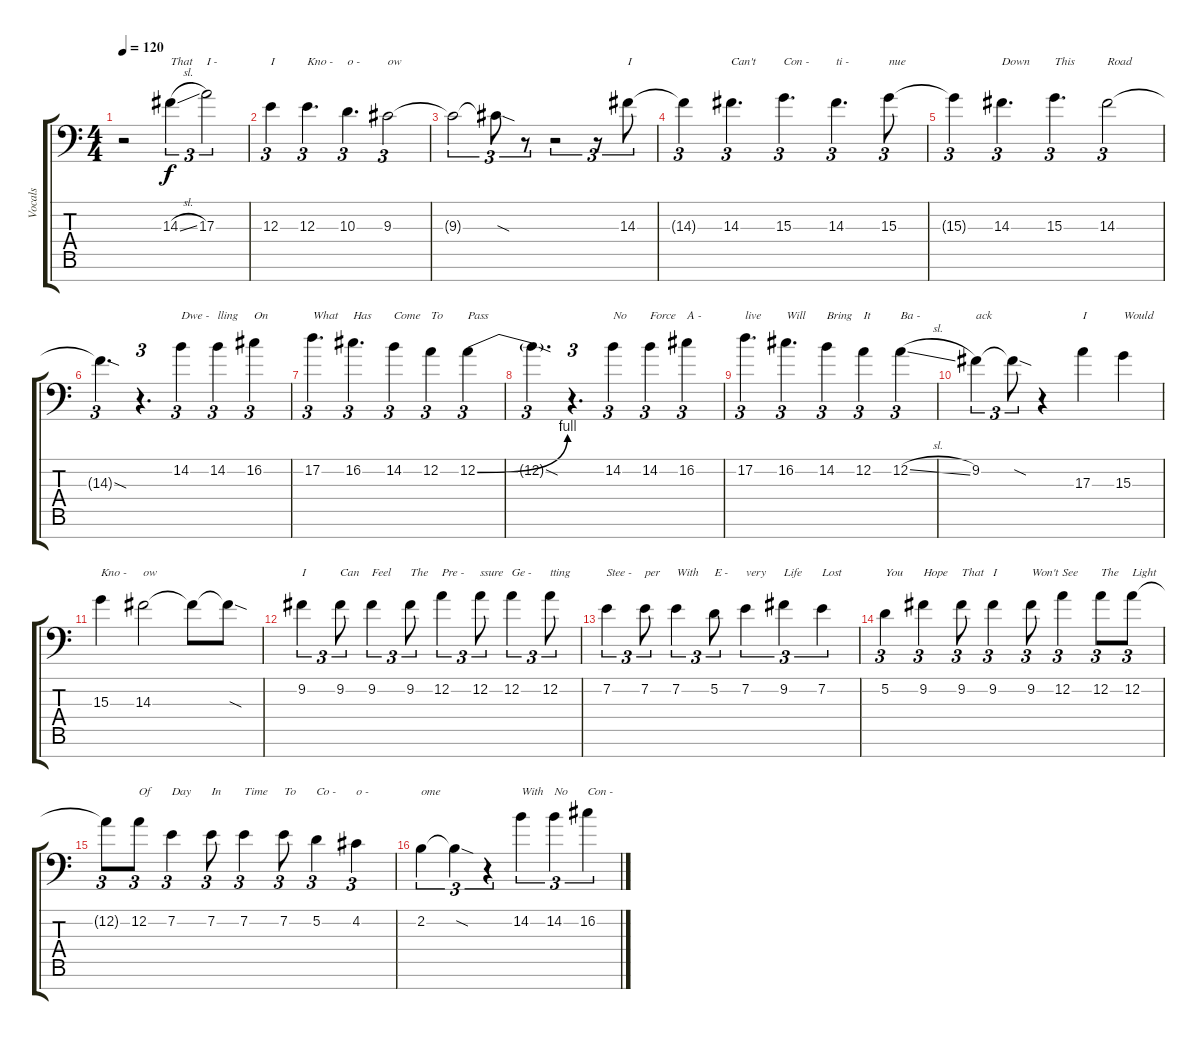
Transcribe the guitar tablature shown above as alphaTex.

\track ("Vocals" "Vocals") {instrument bassoon}
\staff {score tabs}
\tuning (D4 A3 E3 D3 A2 E2 A1) {hide}
\ts (4 4)
\tempo 120
\clef f4
\ks c
r.2{dy f} 14.3{sl}.4{tu (3 2) txt "That"} 17.3.2{tu (3 2) txt "I - "} |
12.3.4{tu (3 2) txt "I"} 12.3.4{d tu (3 2) txt "Kno - "} 10.3.4{d tu (3 2) txt "o - "} 9.3.2{tu (3 2) txt "ow"} |
9.3{t}.2{tu (3 2)} 9.3{sod t}.8{tu (3 2)} r.8{tu (3 2)} r.2{tu (3 2)} r.8{tu (3 2)} 14.3.8{tu (3 2) txt "I"} |
14.3{t}.4{tu (3 2)} 14.3.4{d tu (3 2) txt "Can't"} 15.3.4{d tu (3 2) txt "Con - "} 14.3.4{d tu (3 2) txt "ti - "} 15.3.8{tu (3 2) txt "nue"} |
15.3{t}.4{tu (3 2)} 14.3.4{d tu (3 2) txt "Down"} 15.3.4{d tu (3 2) txt "This"} 14.3.2{tu (3 2) txt "Road"} |
14.3{sod t}.4{d tu (3 2)} r.4{d tu (3 2)} 14.2.4{tu (3 2) txt "Dwe - "} 14.2.4{tu (3 2) txt "lling"} 16.2.4{tu (3 2) txt "On"} |
17.2.4{d tu (3 2) txt "What"} 16.2.4{d tu (3 2) txt "Has"} 14.2.4{tu (3 2) txt "Come"} 12.2.4{tu (3 2) txt "To"} 12.2{be (bend 0 0 60 4)}.4{tu (3 2) txt "Pass"} |
12.2{sod t}.4{d tu (3 2)} r.4{d tu (3 2)} 14.2.4{tu (3 2) txt "No"} 14.2.4{tu (3 2) txt "Force"} 16.2.4{tu (3 2) txt "A - "} |
17.2.4{d tu (3 2) txt "live"} 16.2.4{d tu (3 2) txt "Will"} 14.2.4{tu (3 2) txt "Bring"} 12.2.4{tu (3 2) txt "It"} 12.2{sl}.4{tu (3 2) txt "Ba - "} |
9.2.4{tu (3 2) txt "ack"} 9.2{sod t}.8{tu (3 2)} r.4 17.3.4{txt "I"} 15.3.4{txt "Would"} |
15.3.4{txt "Kno - "} 14.3.2{txt "ow"} 14.3{t}.8 14.3{sod t}.8 |
9.2.4{tu (3 2) txt "I"} 9.2.8{tu (3 2) txt "Can"} 9.2.4{tu (3 2) txt "Feel"} 9.2.8{tu (3 2) txt "The"} 12.2.4{tu (3 2) txt "Pre - "} 12.2.8{tu (3 2) txt "ssure"} 12.2.4{tu (3 2) txt "Ge -"} 12.2.8{tu (3 2) txt "tting"} |
7.2.4{tu (3 2) txt "Stee - "} 7.2.8{tu (3 2) txt "per"} 7.2.4{tu (3 2) txt "With"} 5.2.8{tu (3 2) txt "E - "} 7.2.4{tu (3 2) txt "very"} 9.2.4{tu (3 2) txt "Life"} 7.2.4{tu (3 2) txt "Lost"} |
5.2.4{tu (3 2) txt "You"} 9.2.4{tu (3 2) txt "Hope"} 9.2.8{tu (3 2) txt "That"} 9.2.4{tu (3 2) txt "I"} 9.2.8{tu (3 2) txt "Won't"} 12.2.4{tu (3 2) txt "See"} 12.2.8{tu (3 2) txt "The"} 12.2.8{tu (3 2) txt "Light"} |
12.2{t}.8{tu (3 2)} 12.2.8{tu (3 2) txt "Of"} 7.2.4{tu (3 2) txt "Day"} 7.2.8{tu (3 2) txt "In"} 7.2.4{tu (3 2) txt "Time"} 7.2.8{tu (3 2) txt "To"} 5.2.4{tu (3 2) txt "Co - "} 4.2.4{tu (3 2) txt "o - "} |
2.2.4{tu (3 2) txt "ome"} 2.2{sod t}.4{tu (3 2)} r.4{tu (3 2)} 14.2.4{tu (3 2) txt "With"} 14.2.4{tu (3 2) txt "No"} 16.2.4{tu (3 2) txt "Con - "}
